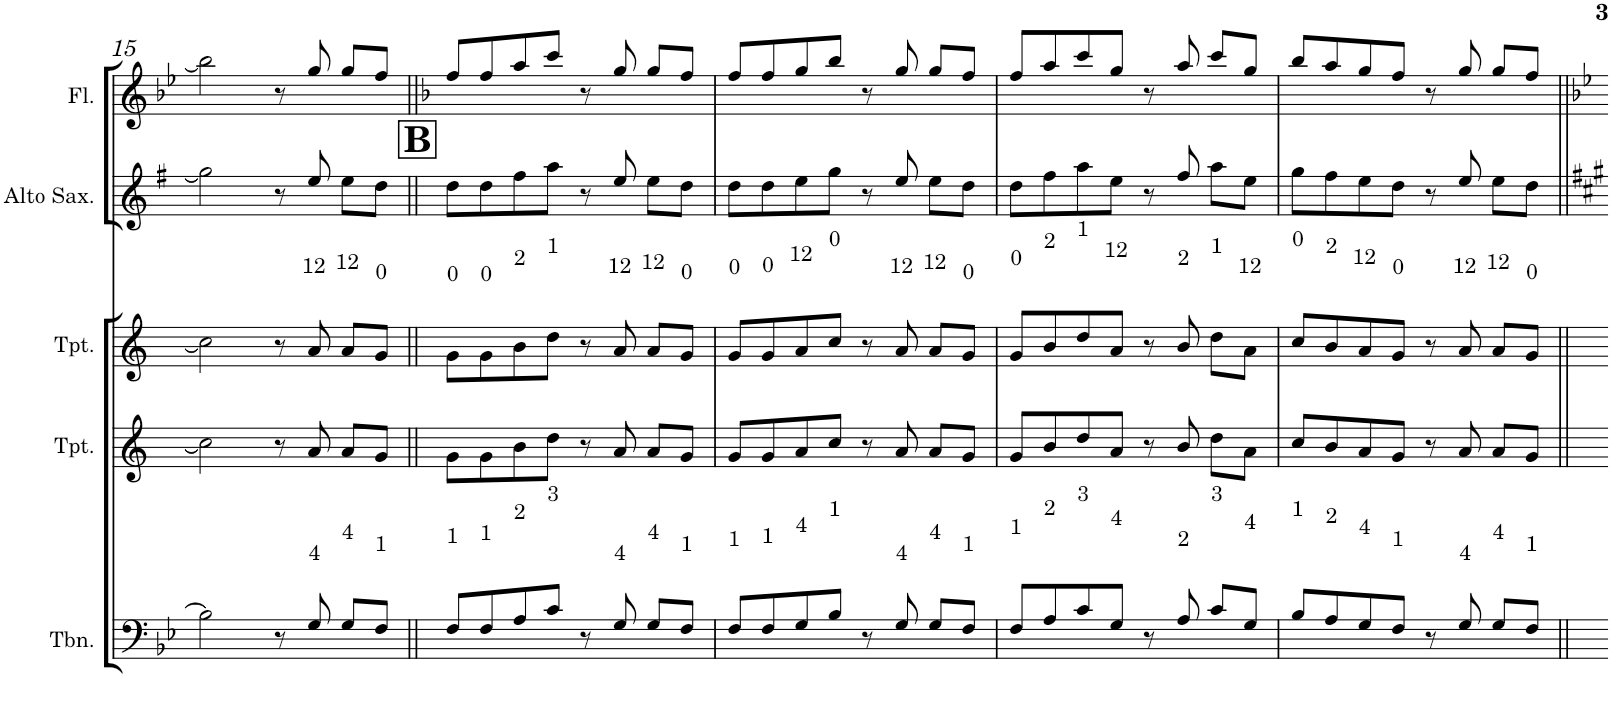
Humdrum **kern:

**kern	**kern	**kern	**kern	**kern
*part5	*part4	*part3	*part2	*part1
*staff5	*staff4	*staff3	*staff2	*staff1
*I"C clavF	*I"Bb	*I"Bb - Pirata	*I"Eb	*I"C clavG
!!LO:PB:g=z
*clefF4	*clefG2	*clefG2	*clefG2	*clefG2
*	*Trd1c2	*Trd1c2	*Trd5c9	*
*k[b-e-]	*k[]	*k[]	*k[f#]	*k[b-e-]
*B-:	*	*	*G:	*B-:
*M4/4	*M4/4	*M4/4	*M4/4	*M4/4
=15	=15	=15	=15	=15
2B-\]	2cc\]	2cc\]	2gg\]	2bb-\]
8r	8r	8r	8r	8r
8G/	8a/	8a/	8ee/	8gg/
8G/L	8a/L	8a/L	8ee\L	8gg/L
8F/J	8g/J	8g/J	8dd\J	8ff/J
!!LO:REH:place=s1:b:B:cj:fs=18.5691:t=B
=16||	=16||	=16||	=16||	=16||
*	*	*	*	*k[b-]
*	*	*	*	*F:
8F/L	8g\L	8g\L	8dd\L	8ff/L
8F/	8g\	8g\	8dd\	8ff/
8A/	8b\	8b\	8ff#\	8aa/
8c/J	8dd\J	8dd\J	8aa\J	8ccc/J
8r	8r	8r	8r	8r
8G/	8a/	8a/	8ee/	8gg/
8G/L	8a/L	8a/L	8ee\L	8gg/L
8F/J	8g/J	8g/J	8dd\J	8ff/J
=17	=17	=17	=17	=17
8F/L	8g/L	8g/L	8dd\L	8ff/L
8F/	8g/	8g/	8dd\	8ff/
8G/	8a/	8a/	8ee\	8gg/
8B-/J	8cc/J	8cc/J	8gg\J	8bb-/J
8r	8r	8r	8r	8r
8G/	8a/	8a/	8ee/	8gg/
8G/L	8a/L	8a/L	8ee\L	8gg/L
8F/J	8g/J	8g/J	8dd\J	8ff/J
=18	=18	=18	=18	=18
8F/L	8g/L	8g/L	8dd\L	8ff/L
8A/	8b/	8b/	8ff#\	8aa/
8c/	8dd/	8dd/	8aa\	8ccc/
8G/J	8a/J	8a/J	8ee\J	8gg/J
8r	8r	8r	8r	8r
8A/	8b/	8b/	8ff#/	8aa/
8c/L	8dd\L	8dd\L	8aa\L	8ccc/L
8G/J	8a\J	8a\J	8ee\J	8gg/J
=19	=19	=19	=19	=19
8B-/L	8cc/L	8cc/L	8gg\L	8bb-/L
8A/	8b/	8b/	8ff#\	8aa/
8G/	8a/	8a/	8ee\	8gg/
8F/J	8g/J	8g/J	8dd\J	8ff/J
8r	8r	8r	8r	8r
8G/	8a/	8a/	8ee/	8gg/
8G/L	8a/L	8a/L	8ee\L	8gg/L
8F/J	8g/J	8g/J	8dd\J	8ff/J
=||	=||	=||	=||	=||
*-	*-	*-	*-	*-
